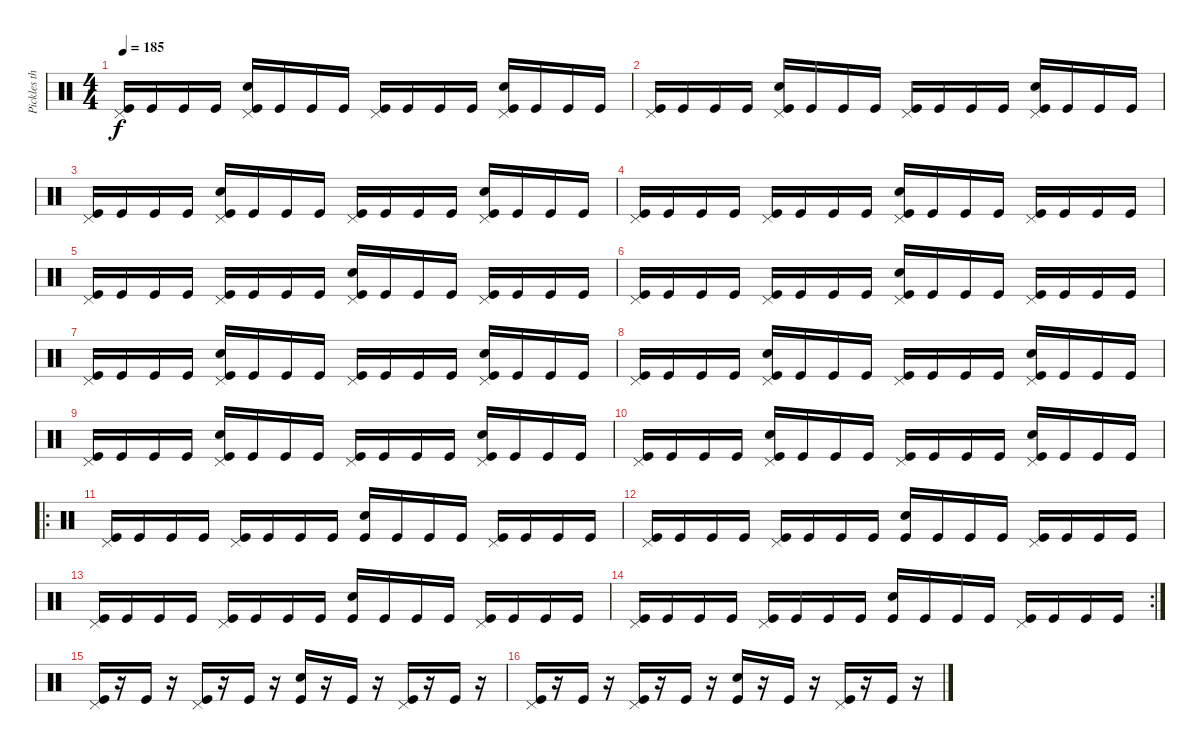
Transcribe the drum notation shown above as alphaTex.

\track ("Pickles the Drummer" "Pickles th") {instrument percussion}
\staff {score}
\articulation defaults
\ts (4 4)
\tempo 185
\clef neutral
\ks c
("Kick (hit)" "Pedal Hi-Hat (hit)").16{dy f} "Kick (hit)".16 "Kick (hit)".16 "Kick (hit)".16 ("Kick (hit)" "Pedal Hi-Hat (hit)" "Snare (hit) 2").16 "Kick (hit)".16 "Kick (hit)".16 "Kick (hit)".16 ("Kick (hit)" "Pedal Hi-Hat (hit)").16 "Kick (hit)".16 "Kick (hit)".16 "Kick (hit)".16 ("Kick (hit)" "Pedal Hi-Hat (hit)" "Snare (hit) 2").16 "Kick (hit)".16 "Kick (hit)".16 "Kick (hit)".16 |
("Kick (hit)" "Pedal Hi-Hat (hit)").16 "Kick (hit)".16 "Kick (hit)".16 "Kick (hit)".16 ("Kick (hit)" "Pedal Hi-Hat (hit)" "Snare (hit) 2").16 "Kick (hit)".16 "Kick (hit)".16 "Kick (hit)".16 ("Kick (hit)" "Pedal Hi-Hat (hit)").16 "Kick (hit)".16 "Kick (hit)".16 "Kick (hit)".16 ("Kick (hit)" "Pedal Hi-Hat (hit)" "Snare (hit) 2").16 "Kick (hit)".16 "Kick (hit)".16 "Kick (hit)".16 |
("Kick (hit)" "Pedal Hi-Hat (hit)").16 "Kick (hit)".16 "Kick (hit)".16 "Kick (hit)".16 ("Kick (hit)" "Pedal Hi-Hat (hit)" "Snare (hit) 2").16 "Kick (hit)".16 "Kick (hit)".16 "Kick (hit)".16 ("Kick (hit)" "Pedal Hi-Hat (hit)").16 "Kick (hit)".16 "Kick (hit)".16 "Kick (hit)".16 ("Kick (hit)" "Pedal Hi-Hat (hit)" "Snare (hit) 2").16 "Kick (hit)".16 "Kick (hit)".16 "Kick (hit)".16 |
("Kick (hit)" "Pedal Hi-Hat (hit)").16 "Kick (hit)".16 "Kick (hit)".16 "Kick (hit)".16 ("Kick (hit)" "Pedal Hi-Hat (hit)").16 "Kick (hit)".16 "Kick (hit)".16 "Kick (hit)".16 ("Kick (hit)" "Pedal Hi-Hat (hit)" "Snare (hit) 2").16 "Kick (hit)".16 "Kick (hit)".16 "Kick (hit)".16 ("Kick (hit)" "Pedal Hi-Hat (hit)").16 "Kick (hit)".16 "Kick (hit)".16 "Kick (hit)".16 |
("Kick (hit)" "Pedal Hi-Hat (hit)").16 "Kick (hit)".16 "Kick (hit)".16 "Kick (hit)".16 ("Kick (hit)" "Pedal Hi-Hat (hit)").16 "Kick (hit)".16 "Kick (hit)".16 "Kick (hit)".16 ("Kick (hit)" "Pedal Hi-Hat (hit)" "Snare (hit) 2").16 "Kick (hit)".16 "Kick (hit)".16 "Kick (hit)".16 ("Kick (hit)" "Pedal Hi-Hat (hit)").16 "Kick (hit)".16 "Kick (hit)".16 "Kick (hit)".16 |
("Kick (hit)" "Pedal Hi-Hat (hit)").16 "Kick (hit)".16 "Kick (hit)".16 "Kick (hit)".16 ("Kick (hit)" "Pedal Hi-Hat (hit)").16 "Kick (hit)".16 "Kick (hit)".16 "Kick (hit)".16 ("Kick (hit)" "Pedal Hi-Hat (hit)" "Snare (hit) 2").16 "Kick (hit)".16 "Kick (hit)".16 "Kick (hit)".16 ("Kick (hit)" "Pedal Hi-Hat (hit)").16 "Kick (hit)".16 "Kick (hit)".16 "Kick (hit)".16 |
("Kick (hit)" "Pedal Hi-Hat (hit)").16 "Kick (hit)".16 "Kick (hit)".16 "Kick (hit)".16 ("Kick (hit)" "Pedal Hi-Hat (hit)" "Snare (hit) 2").16 "Kick (hit)".16 "Kick (hit)".16 "Kick (hit)".16 ("Kick (hit)" "Pedal Hi-Hat (hit)").16 "Kick (hit)".16 "Kick (hit)".16 "Kick (hit)".16 ("Kick (hit)" "Pedal Hi-Hat (hit)" "Snare (hit) 2").16 "Kick (hit)".16 "Kick (hit)".16 "Kick (hit)".16 |
("Kick (hit)" "Pedal Hi-Hat (hit)").16 "Kick (hit)".16 "Kick (hit)".16 "Kick (hit)".16 ("Kick (hit)" "Pedal Hi-Hat (hit)" "Snare (hit) 2").16 "Kick (hit)".16 "Kick (hit)".16 "Kick (hit)".16 ("Kick (hit)" "Pedal Hi-Hat (hit)").16 "Kick (hit)".16 "Kick (hit)".16 "Kick (hit)".16 ("Kick (hit)" "Pedal Hi-Hat (hit)" "Snare (hit) 2").16 "Kick (hit)".16 "Kick (hit)".16 "Kick (hit)".16 |
("Kick (hit)" "Pedal Hi-Hat (hit)").16 "Kick (hit)".16 "Kick (hit)".16 "Kick (hit)".16 ("Kick (hit)" "Pedal Hi-Hat (hit)" "Snare (hit) 2").16 "Kick (hit)".16 "Kick (hit)".16 "Kick (hit)".16 ("Kick (hit)" "Pedal Hi-Hat (hit)").16 "Kick (hit)".16 "Kick (hit)".16 "Kick (hit)".16 ("Kick (hit)" "Pedal Hi-Hat (hit)" "Snare (hit) 2").16 "Kick (hit)".16 "Kick (hit)".16 "Kick (hit)".16 |
("Kick (hit)" "Pedal Hi-Hat (hit)").16 "Kick (hit)".16 "Kick (hit)".16 "Kick (hit)".16 ("Kick (hit)" "Pedal Hi-Hat (hit)" "Snare (hit) 2").16 "Kick (hit)".16 "Kick (hit)".16 "Kick (hit)".16 ("Kick (hit)" "Pedal Hi-Hat (hit)").16 "Kick (hit)".16 "Kick (hit)".16 "Kick (hit)".16 ("Kick (hit)" "Pedal Hi-Hat (hit)" "Snare (hit) 2").16 "Kick (hit)".16 "Kick (hit)".16 "Kick (hit)".16 |
\ro
("Kick (hit)" "Pedal Hi-Hat (hit)").16 "Kick (hit)".16 "Kick (hit)".16 "Kick (hit)".16 ("Kick (hit)" "Pedal Hi-Hat (hit)").16 "Kick (hit)".16 "Kick (hit)".16 "Kick (hit)".16 ("Kick (hit)" "Snare (hit) 2").16 "Kick (hit)".16 "Kick (hit)".16 "Kick (hit)".16 ("Kick (hit)" "Pedal Hi-Hat (hit)").16 "Kick (hit)".16 "Kick (hit)".16 "Kick (hit)".16 |
("Kick (hit)" "Pedal Hi-Hat (hit)").16 "Kick (hit)".16 "Kick (hit)".16 "Kick (hit)".16 ("Kick (hit)" "Pedal Hi-Hat (hit)").16 "Kick (hit)".16 "Kick (hit)".16 "Kick (hit)".16 ("Kick (hit)" "Snare (hit) 2").16 "Kick (hit)".16 "Kick (hit)".16 "Kick (hit)".16 ("Kick (hit)" "Pedal Hi-Hat (hit)").16 "Kick (hit)".16 "Kick (hit)".16 "Kick (hit)".16 |
("Kick (hit)" "Pedal Hi-Hat (hit)").16 "Kick (hit)".16 "Kick (hit)".16 "Kick (hit)".16 ("Kick (hit)" "Pedal Hi-Hat (hit)").16 "Kick (hit)".16 "Kick (hit)".16 "Kick (hit)".16 ("Kick (hit)" "Snare (hit) 2").16 "Kick (hit)".16 "Kick (hit)".16 "Kick (hit)".16 ("Kick (hit)" "Pedal Hi-Hat (hit)").16 "Kick (hit)".16 "Kick (hit)".16 "Kick (hit)".16 |
\rc 2
("Kick (hit)" "Pedal Hi-Hat (hit)").16 "Kick (hit)".16 "Kick (hit)".16 "Kick (hit)".16 ("Kick (hit)" "Pedal Hi-Hat (hit)").16 "Kick (hit)".16 "Kick (hit)".16 "Kick (hit)".16 ("Kick (hit)" "Snare (hit) 2").16 "Kick (hit)".16 "Kick (hit)".16 "Kick (hit)".16 ("Kick (hit)" "Pedal Hi-Hat (hit)").16 "Kick (hit)".16 "Kick (hit)".16 "Kick (hit)".16 |
("Kick (hit)" "Pedal Hi-Hat (hit)").16 r.16 "Kick (hit)".16 r.16 ("Kick (hit)" "Pedal Hi-Hat (hit)").16 r.16 "Kick (hit)".16 r.16 ("Kick (hit)" "Snare (hit) 2").16 r.16 "Kick (hit)".16 r.16 ("Kick (hit)" "Pedal Hi-Hat (hit)").16 r.16 "Kick (hit)".16 r.16 |
("Kick (hit)" "Pedal Hi-Hat (hit)").16 r.16 "Kick (hit)".16 r.16 ("Kick (hit)" "Pedal Hi-Hat (hit)").16 r.16 "Kick (hit)".16 r.16 ("Kick (hit)" "Snare (hit) 2").16 r.16 "Kick (hit)".16 r.16 ("Kick (hit)" "Pedal Hi-Hat (hit)").16 r.16 "Kick (hit)".16 r.16
